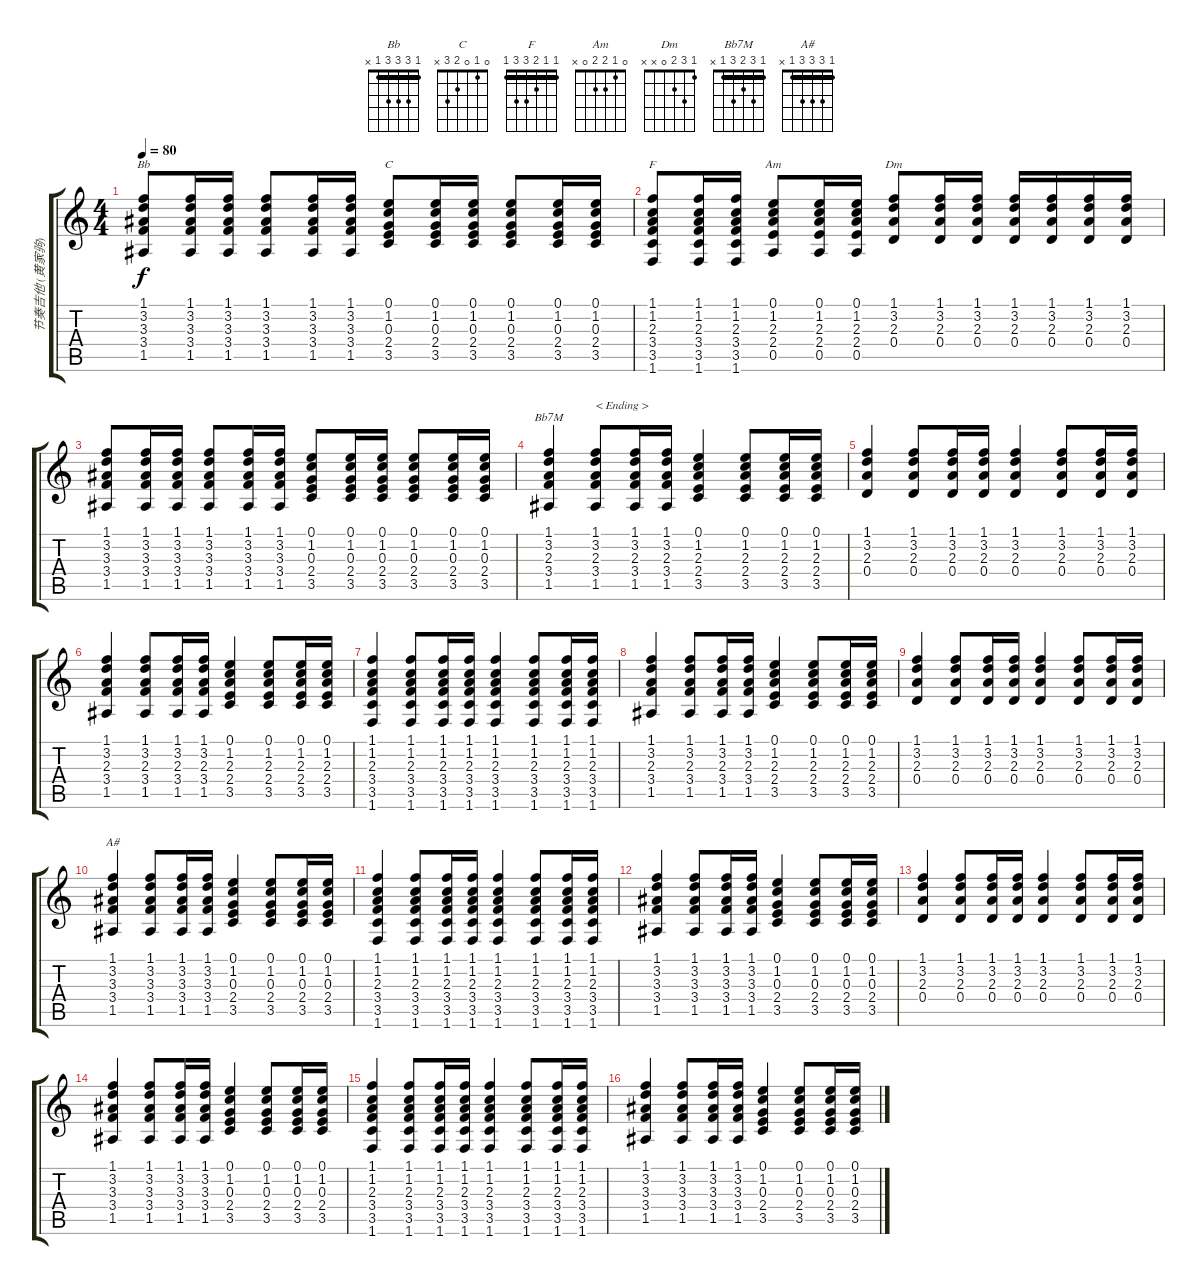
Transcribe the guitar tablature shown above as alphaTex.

\track ("节奏吉他 (黄家驹)" "节奏吉他 (黄家驹)") {instrument acousticguitarsteel}
\staff {score tabs}
\tuning (E4 B3 G3 D3 A2 E2) {hide}
\chord ("Bb" 1 3 3 3 1 x) {barre 1}
\chord ("C" 0 1 0 2 3 x)
\chord ("F" 1 1 2 3 3 1) {barre 1}
\chord ("Am" 0 1 2 2 0 x)
\chord ("Dm" 1 3 2 0 x x)
\chord ("Bb7M" 1 3 2 3 1 x) {barre 1}
\chord ("A#" 1 3 3 3 1 x) {barre 1}
\ts (4 4)
\tempo 80
\clef g2
\ks c
(1.1 3.2 3.3 3.4 1.5).8{ch "Bb" dy f} (1.1 3.2 3.3 3.4 1.5).16 (1.1 3.2 3.3 3.4 1.5).16 (1.1 3.2 3.3 3.4 1.5).8 (1.1 3.2 3.3 3.4 1.5).16 (1.1 3.2 3.3 3.4 1.5).16 (0.1 1.2 0.3 2.4 3.5).8{ch "C"} (0.1 1.2 0.3 2.4 3.5).16 (0.1 1.2 0.3 2.4 3.5).16 (0.1 1.2 0.3 2.4 3.5).8 (0.1 1.2 0.3 2.4 3.5).16 (0.1 1.2 0.3 2.4 3.5).16 |
(1.1 1.2 2.3 3.4 3.5 1.6).8{ch "F"} (1.1 1.2 2.3 3.4 3.5 1.6).16 (1.1 1.2 2.3 3.4 3.5 1.6).16 (0.1 1.2 2.3 2.4 0.5).8{ch "Am"} (0.1 1.2 2.3 2.4 0.5).16 (0.1 1.2 2.3 2.4 0.5).16 (1.1 3.2 2.3 0.4).8{ch "Dm"} (1.1 3.2 2.3 0.4).16 (1.1 3.2 2.3 0.4).16 (1.1 3.2 2.3 0.4).16 (1.1 3.2 2.3 0.4).16 (1.1 3.2 2.3 0.4).16 (1.1 3.2 2.3 0.4).16 |
(1.1 3.2 3.3 3.4 1.5).8 (1.1 3.2 3.3 3.4 1.5).16 (1.1 3.2 3.3 3.4 1.5).16 (1.1 3.2 3.3 3.4 1.5).8 (1.1 3.2 3.3 3.4 1.5).16 (1.1 3.2 3.3 3.4 1.5).16 (0.1 1.2 0.3 2.4 3.5).8 (0.1 1.2 0.3 2.4 3.5).16 (0.1 1.2 0.3 2.4 3.5).16 (0.1 1.2 0.3 2.4 3.5).8 (0.1 1.2 0.3 2.4 3.5).16 (0.1 1.2 0.3 2.4 3.5).16 |
(1.1 3.2 2.3 3.4 1.5).4{ch "Bb7M"} (1.1 3.2 2.3 3.4 1.5).8{txt "< Ending >"} (1.1 3.2 2.3 3.4 1.5).16 (1.1 3.2 2.3 3.4 1.5).16 (0.1 1.2 2.3 2.4 3.5).4 (0.1 1.2 2.3 2.4 3.5).8 (0.1 1.2 2.3 2.4 3.5).16 (0.1 1.2 2.3 2.4 3.5).16 |
(1.1 3.2 2.3 0.4).4 (1.1 3.2 2.3 0.4).8 (1.1 3.2 2.3 0.4).16 (1.1 3.2 2.3 0.4).16 (1.1 3.2 2.3 0.4).4 (1.1 3.2 2.3 0.4).8 (1.1 3.2 2.3 0.4).16 (1.1 3.2 2.3 0.4).16 |
(1.1 3.2 2.3 3.4 1.5).4 (1.1 3.2 2.3 3.4 1.5).8 (1.1 3.2 2.3 3.4 1.5).16 (1.1 3.2 2.3 3.4 1.5).16 (0.1 1.2 2.3 2.4 3.5).4 (0.1 1.2 2.3 2.4 3.5).8 (0.1 1.2 2.3 2.4 3.5).16 (0.1 1.2 2.3 2.4 3.5).16 |
(1.1 1.2 2.3 3.4 3.5 1.6).4 (1.1 1.2 2.3 3.4 3.5 1.6).8 (1.1 1.2 2.3 3.4 3.5 1.6).16 (1.1 1.2 2.3 3.4 3.5 1.6).16 (1.1 1.2 2.3 3.4 3.5 1.6).4 (1.1 1.2 2.3 3.4 3.5 1.6).8 (1.1 1.2 2.3 3.4 3.5 1.6).16 (1.1 1.2 2.3 3.4 3.5 1.6).16 |
(1.1 3.2 2.3 3.4 1.5).4 (1.1 3.2 2.3 3.4 1.5).8 (1.1 3.2 2.3 3.4 1.5).16 (1.1 3.2 2.3 3.4 1.5).16 (0.1 1.2 2.3 2.4 3.5).4 (0.1 1.2 2.3 2.4 3.5).8 (0.1 1.2 2.3 2.4 3.5).16 (0.1 1.2 2.3 2.4 3.5).16 |
(1.1 3.2 2.3 0.4).4 (1.1 3.2 2.3 0.4).8 (1.1 3.2 2.3 0.4).16 (1.1 3.2 2.3 0.4).16 (1.1 3.2 2.3 0.4).4 (1.1 3.2 2.3 0.4).8 (1.1 3.2 2.3 0.4).16 (1.1 3.2 2.3 0.4).16 |
(1.1 3.2 3.3 3.4 1.5).4{ch "A#"} (1.1 3.2 3.3 3.4 1.5).8 (1.1 3.2 3.3 3.4 1.5).16 (1.1 3.2 3.3 3.4 1.5).16 (0.1 1.2 0.3 2.4 3.5).4 (0.1 1.2 0.3 2.4 3.5).8 (0.1 1.2 0.3 2.4 3.5).16 (0.1 1.2 0.3 2.4 3.5).16 |
(1.1 1.2 2.3 3.4 3.5 1.6).4 (1.1 1.2 2.3 3.4 3.5 1.6).8 (1.1 1.2 2.3 3.4 3.5 1.6).16 (1.1 1.2 2.3 3.4 3.5 1.6).16 (1.1 1.2 2.3 3.4 3.5 1.6).4 (1.1 1.2 2.3 3.4 3.5 1.6).8 (1.1 1.2 2.3 3.4 3.5 1.6).16 (1.1 1.2 2.3 3.4 3.5 1.6).16 |
(1.1 3.2 3.3 3.4 1.5).4 (1.1 3.2 3.3 3.4 1.5).8 (1.1 3.2 3.3 3.4 1.5).16 (1.1 3.2 3.3 3.4 1.5).16 (0.1 1.2 0.3 2.4 3.5).4 (0.1 1.2 0.3 2.4 3.5).8 (0.1 1.2 0.3 2.4 3.5).16 (0.1 1.2 0.3 2.4 3.5).16 |
(1.1 3.2 2.3 0.4).4 (1.1 3.2 2.3 0.4).8 (1.1 3.2 2.3 0.4).16 (1.1 3.2 2.3 0.4).16 (1.1 3.2 2.3 0.4).4 (1.1 3.2 2.3 0.4).8 (1.1 3.2 2.3 0.4).16 (1.1 3.2 2.3 0.4).16 |
(1.1 3.2 3.3 3.4 1.5).4 (1.1 3.2 3.3 3.4 1.5).8 (1.1 3.2 3.3 3.4 1.5).16 (1.1 3.2 3.3 3.4 1.5).16 (0.1 1.2 0.3 2.4 3.5).4 (0.1 1.2 0.3 2.4 3.5).8 (0.1 1.2 0.3 2.4 3.5).16 (0.1 1.2 0.3 2.4 3.5).16 |
(1.1 1.2 2.3 3.4 3.5 1.6).4 (1.1 1.2 2.3 3.4 3.5 1.6).8 (1.1 1.2 2.3 3.4 3.5 1.6).16 (1.1 1.2 2.3 3.4 3.5 1.6).16 (1.1 1.2 2.3 3.4 3.5 1.6).4 (1.1 1.2 2.3 3.4 3.5 1.6).8 (1.1 1.2 2.3 3.4 3.5 1.6).16 (1.1 1.2 2.3 3.4 3.5 1.6).16 |
(1.1 3.2 3.3 3.4 1.5).4 (1.1 3.2 3.3 3.4 1.5).8 (1.1 3.2 3.3 3.4 1.5).16 (1.1 3.2 3.3 3.4 1.5).16 (0.1 1.2 0.3 2.4 3.5).4 (0.1 1.2 0.3 2.4 3.5).8 (0.1 1.2 0.3 2.4 3.5).16 (0.1 1.2 0.3 2.4 3.5).16
